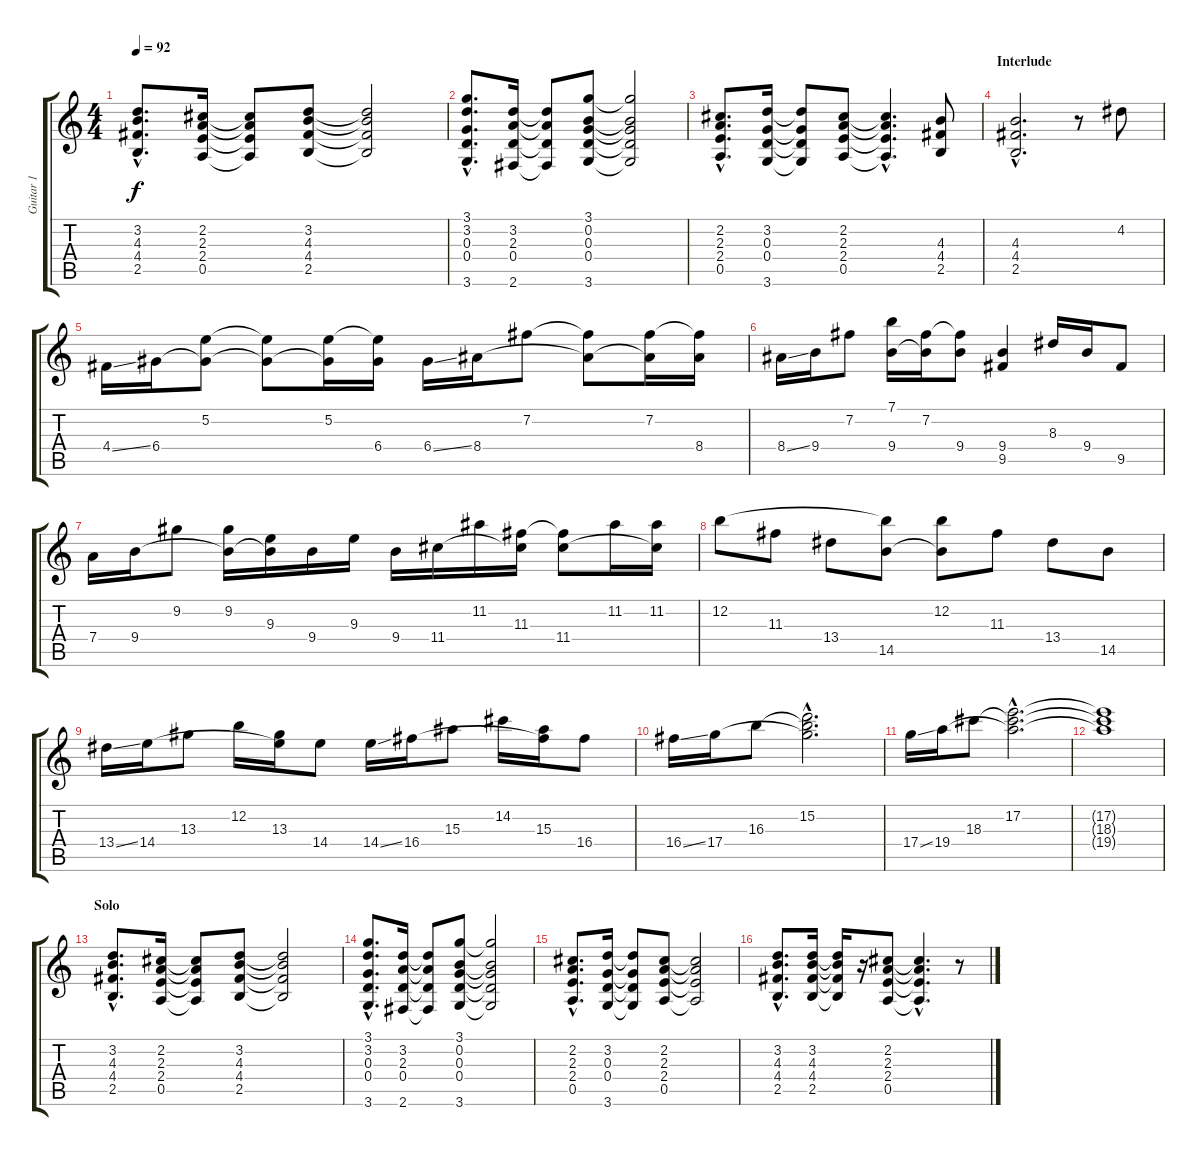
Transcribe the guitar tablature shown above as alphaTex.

\track ("Guitar 1" "Guitar 1") {instrument distortionguitar}
\staff {score tabs}
\tuning (E4 B3 G3 D3 A2 E2) {hide}
\ts (4 4)
\tempo 92
\clef g2
\ks c
(3.2{hac} 4.3{hac} 4.4{hac} 2.5{hac}).8{d dy f} (2.2 2.3 2.4 0.5).16 (2.2{t} 2.3{t} 2.4{t} 0.5{t}).8 (3.2 4.3 4.4 2.5).8 (3.2{t} 4.3{t} 4.4{t} 2.5{t}).2 |
(3.1{hac} 3.2{hac} 0.3{hac} 0.4{hac} 3.6{hac}).8{d} (3.2 2.3 0.4 2.6).16 (3.2{t} 2.3{t} 0.4{t} 2.6{t}).8 (3.1 0.2 0.3 0.4 3.6).8 (3.1{t} 0.2{t} 0.3{t} 0.4{t} 3.6{t}).2 |
(2.2{hac} 2.3{hac} 2.4{hac} 0.5{hac}).8{d} (3.2 0.3 0.4 3.6).16 (3.2{t} 0.3{t} 0.4{t} 3.6{t}).8 (2.2 2.3 2.4 0.5).8 (2.2{hac t} 2.3{hac t} 2.4{hac t} 0.5{hac t}).4{d} (4.3 4.4 2.5).8 |
\section ("" "Interlude")
(4.3{hac} 4.4{hac} 2.5{hac}).2{d} r.8 4.2.8{volume 5} |
4.4{ss}.16 6.4.16 (5.2 6.4{t}).8 (5.2{t} 6.4{t}).8 (5.2 6.4{t}).16 (5.2{t} 6.4).16 6.4{ss}.16 8.4.16 7.2.8 (7.2{t} 8.4{t}).8 (7.2 8.4{t}).16 (7.2{t} 8.4).16 |
8.4{ss}.16 9.4.16 7.2.8 (7.1 9.4).16 (7.2 9.4{t}).16 (7.2{t} 9.4).8 (9.4 9.5).4 8.3.16 9.4.16 9.5.8 |
7.4.16 9.4.16 9.2.8 (9.2 9.4{t}).16 (9.3 9.4{t}).16 9.4.16 9.3.16 9.4.16 11.4.16 11.2.16 (11.3 11.4{t}).16 (11.3{t} 11.4).8 11.2.16 (11.2 11.4{t}).16 |
12.2.8 11.3.8 13.4.8 (12.2{t} 14.5).8 (12.2 14.5{t}).8 11.3.8 13.4.8 14.5.8 |
13.4{ss}.16 14.4.16 13.3.8 12.2.16 (13.3 14.4{t}).16 14.4.8 14.4{ss}.16 16.4.16 15.3.8 14.2.16 (15.3 16.4{t}).16 16.4.8 |
16.4{ss}.16 17.4.16 16.3.8 (15.2{hac} 16.3{hac t} 17.4{hac t}).2{d} |
17.4{ss}.16 19.4.16 18.3.8 (17.2{hac} 18.3{hac t} 19.4{hac t}).2{d} |
(17.2{t} 18.3{t} 19.4{t}).1 |
\section ("" "Solo")
(3.2{hac} 4.3{hac} 4.4{hac} 2.5{hac}).8{d} (2.2 2.3 2.4 0.5).16 (2.2{t} 2.3{t} 2.4{t} 0.5{t}).8 (3.2 4.3 4.4 2.5).8 (3.2{t} 4.3{t} 4.4{t} 2.5{t}).2 |
(3.1{hac} 3.2{hac} 0.3{hac} 0.4{hac} 3.6{hac}).8{d} (3.2 2.3 0.4 2.6).16 (3.2{t} 2.3{t} 0.4{t} 2.6{t}).8 (3.1 0.2 0.3 0.4 3.6).8 (3.1{t} 0.2{t} 0.3{t} 0.4{t} 3.6{t}).2 |
(2.2{hac} 2.3{hac} 2.4{hac} 0.5{hac}).8{d} (3.2 0.3 0.4 3.6).16 (3.2{t} 0.3{t} 0.4{t} 3.6{t}).8 (2.2 2.3 2.4 0.5).8 (2.2{t} 2.3{t} 2.4{t} 0.5{t}).2 |
(3.2{hac} 4.3{hac} 4.4{hac} 2.5{hac}).8{d} (3.2 4.3 4.4 2.5).16 (3.2{t} 4.3{t} 4.4{t} 2.5{t}).16 r.16 (2.2 2.3 2.4 0.5).8 (2.2{hac t} 2.3{hac t} 2.4{hac t} 0.5{hac t}).4{d} r.8
